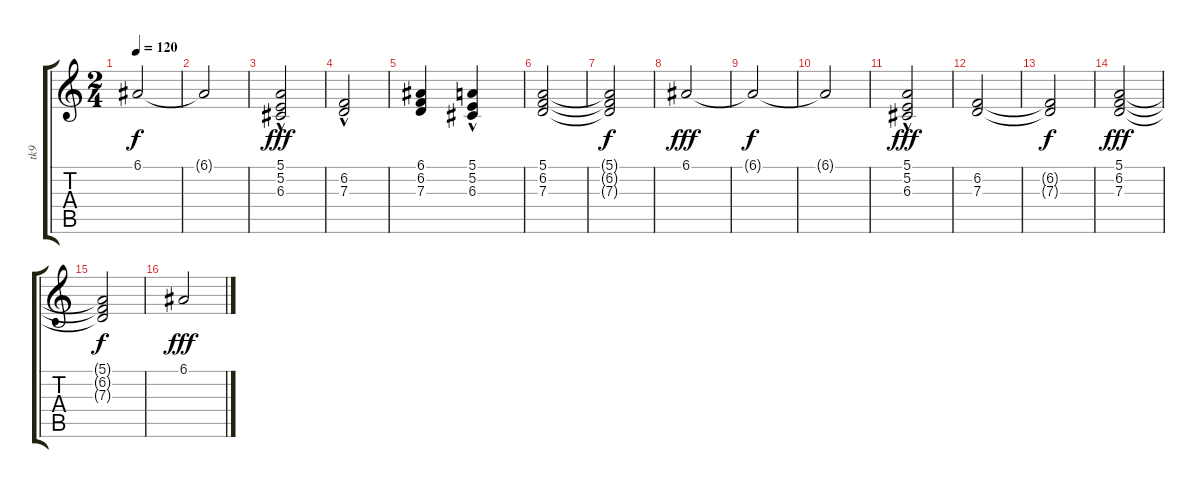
\track ("tk9" "tk9") {instrument stringensemble1}
\staff {score tabs}
\tuning (E4 B3 G3 D3 A2 E2) {hide}
\ts (2 4)
\tempo 120
\clef g2
\ks c
6.1{t}.2{dy f} |
6.1{t}.2 |
(5.1 5.2{hac} 6.3).2{dy fff} |
(6.2{hac} 7.3).2 |
(6.1 6.2 7.3).4 (5.1 5.2{hac} 6.3).4 |
(5.1 6.2 7.3).2 |
(5.1{t} 6.2{t} 7.3{t}).2{dy f} |
6.1.2{dy fff} |
6.1{t}.2{dy f} |
6.1{t}.2 |
(5.1 5.2{hac} 6.3).2{dy fff} |
(6.2 7.3).2 |
(6.2{t} 7.3{t}).2{dy f} |
(5.1 6.2 7.3).2{dy fff} |
(5.1{t} 6.2{t} 7.3{t}).2{dy f} |
6.1.2{dy fff}
